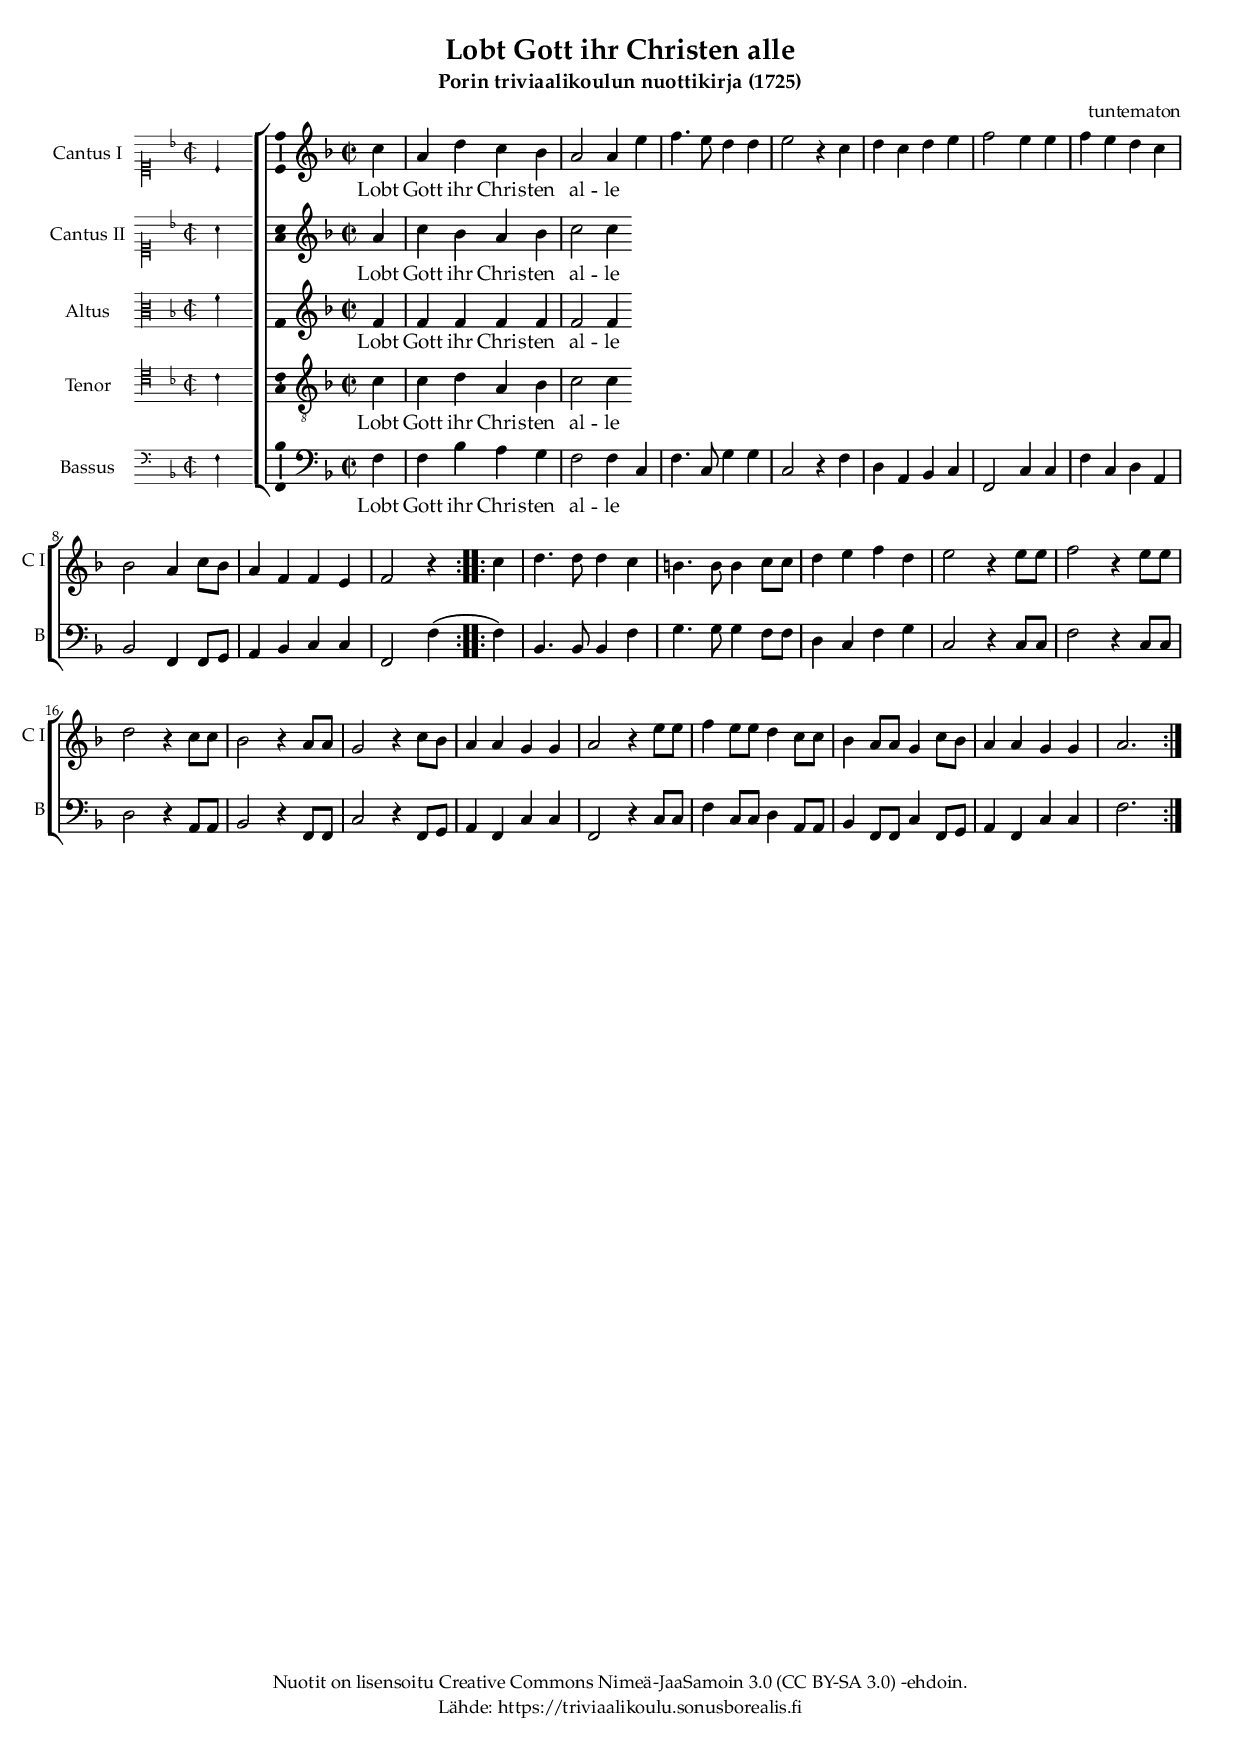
\version "2.19.80"
\include "suomi.ly"

#(set-global-staff-size 16)

global = {
%  \numericTimeSignature
  \time 2/2
%	\set Timing.measureLength = #(ly:make-moment 4/2)
%  \autoBeamOff
  \key f \major
  \set Staff.midiInstrument = #"voice oohs"
}


SopranoOneMusic = \relative c'' {
	\set Staff.instrumentName = #"Cantus I"
	\set Staff.shortInstrumentName = "C I"

	\incipit { \clef "mensural-c1" \key d \minor \time 2/2 c'4 }

  \repeat volta 2 {
  	\partial 4 c4 | a d c b | a2 a4 e' | f4. e8 d4 d |
    e2 r4 c | d c d e | f2 e4 e | f e d c |
    b2 a4 c8 b | a4 f f e | f2 r4
  }
  \repeat volta 2 {
    c'4 | d4. d8 d4 c |
    h4. h8 h4 c8 c | d4 e f d | e2 r4 e8 e |
    f2 r4 e8 e | d2 r4 c8 c | b2 r4 a8 a | g2 r4 c8 b |
    a4 a g g | a2 r4 e'8 e | f4 e8 e d4 c8 c |
    b4 a8 a g4 c8 b | a4 a g g | a2.
  }
}

stanzaOneLyrics = \lyricmode {
	Lobt Gott ihr Chris -- ten al -- le
	% Mu -- si -- cirt, tri -- um -- phirt, ju -- bi -- lirt,
}

SopranoTwoMusic = \relative c'' {
	\set Staff.instrumentName = #"Cantus II"
	\set Staff.shortInstrumentName = "C II"

	\incipit { \clef "mensural-c1" \key d \minor \time 2/2 a'4 }

	\partial 4 a4 | c b a b | c2 c4
}

AltoMusic = \relative c' {
	\set Staff.instrumentName = #"Altus"
	\set Staff.shortInstrumentName = "A"

	\incipit { \clef "mensural-c3" \key d \minor \time 2/2 f'4 }

	\partial 4 f4 | f f f f | f2 f4
}

TenoreMusic = \relative c' {
	\set Staff.instrumentName = #"Tenor"
	\set Staff.shortInstrumentName = "T"

	\incipit { \clef "mensural-c4" \key d \minor \time 2/2 c'4 }

	\clef "treble_8"
	\partial 4 c4 | c d a b | c2 c4
}

BassMusic = \relative c {
	\set Staff.instrumentName = #"Bassus"
	\set Staff.shortInstrumentName = "B"

	\incipit { \clef "mensural-f" \key d \minor \time 2/2 f4 }

	\clef bass
  \repeat volta 2 {
  	\partial 4 f4 | f b a g | f2 f4 c | f4. c8 g'4 g |
    c,2 r4 f | d a b c | f,2 c'4 c | f c d a |
    b2 f4 f8 g | a4 b c c | f,2 f'4(
  }
  \repeat volta 2 {
    f4) | b,4. b8 b4 f' |
    g4. g8 g4 f8 f | d4 c f g | c,2 r4 c8 c |
    f2 r4 c8 c | d2 r4 a8 a | b2 r4 f8 f | c'2 r4 f,8 g |
    a4 f c' c | f,2 r4 c'8 c | f4 c8 c d4 a8 a |
    b4 f8 f c'4 f,8 g | a4 f c' c | f2.
  }
}

\include "lobt-gott-ihr-christen-alle.header.ily"


\score {
  \new ChoirStaff <<
    \new Staff <<
      \new Voice = "SopranoOne" {
        \global
        \SopranoOneMusic
      }
     \new Lyrics \lyricsto "SopranoOne" {
       \stanzaOneLyrics
     }
    >>
    \new Staff <<
      \new Voice = "SopranoTwo" {
        \global
        \SopranoTwoMusic
      }
     \new Lyrics \lyricsto "SopranoTwo" {
       \stanzaOneLyrics
     }
    >>
    \new Staff <<
      \new Voice = "Alto" {
        \global
        \AltoMusic
      }
     \new Lyrics \lyricsto "Alto" {
       \stanzaOneLyrics
     }
    >>
    \new Staff <<
      \new Voice = "Tenore" {
        \global
        \TenoreMusic
      }
      \new Lyrics \lyricsto "Tenore" {
       \stanzaOneLyrics
      }
    >>
    \new Staff <<
      \new Voice = "Bass" {
        \global
        \BassMusic
      }
      \new Lyrics \lyricsto "Bass" {
       \stanzaOneLyrics
      }
    >>
  >>
  \midi {
    \tempo 4 = 100
  }
  \layout {
    \context {
      \Voice
      \consists "Ambitus_engraver"
    }
    indent = 3.5\cm
    incipit-width = 2\cm
    \context {
     \Staff \RemoveEmptyStaves
   }
    \context {
     \Score
     \override VerticalAxisGroup.remove-first = ##t
    }
  }
}
